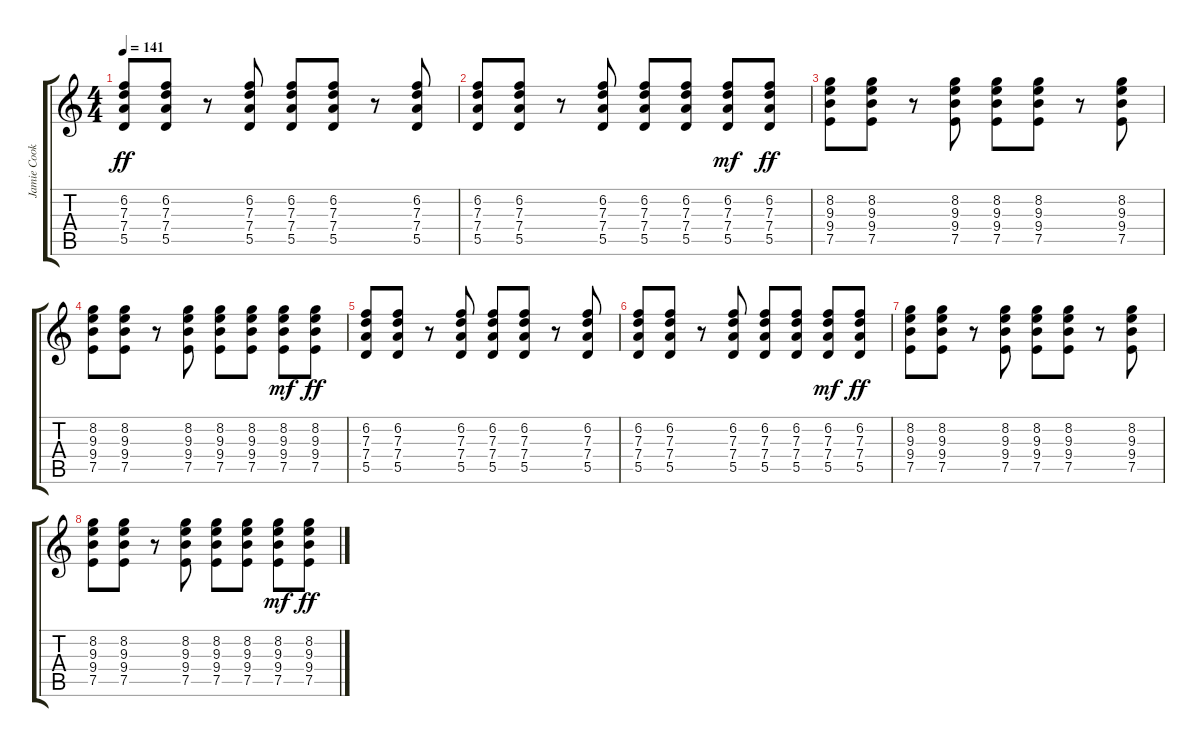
\track ("Jamie Cook" "Jamie Cook") {instrument overdrivenguitar}
\staff {score tabs}
\tuning (E4 B3 G3 D3 A2 E2) {hide}
\ts (4 4)
\tempo 141
\clef g2
\ks c
(6.2 7.3 7.4 5.5).8{dy ff} (6.2 7.3 7.4 5.5).8 r.8 (6.2 7.3 7.4 5.5).8 (6.2 7.3 7.4 5.5).8 (6.2 7.3 7.4 5.5).8 r.8 (6.2 7.3 7.4 5.5).8 |
(6.2 7.3 7.4 5.5).8 (6.2 7.3 7.4 5.5).8 r.8 (6.2 7.3 7.4 5.5).8 (6.2 7.3 7.4 5.5).8 (6.2 7.3 7.4 5.5).8 (6.2 7.3 7.4 5.5).8{dy mf} (6.2 7.3 7.4 5.5).8{dy ff} |
(8.2 9.3 9.4 7.5).8 (8.2 9.3 9.4 7.5).8 r.8 (8.2 9.3 9.4 7.5).8 (8.2 9.3 9.4 7.5).8 (8.2 9.3 9.4 7.5).8 r.8 (8.2 9.3 9.4 7.5).8 |
(8.2 9.3 9.4 7.5).8 (8.2 9.3 9.4 7.5).8 r.8 (8.2 9.3 9.4 7.5).8 (8.2 9.3 9.4 7.5).8 (8.2 9.3 9.4 7.5).8 (8.2 9.3 9.4 7.5).8{dy mf} (8.2 9.3 9.4 7.5).8{dy ff} |
(6.2 7.3 7.4 5.5).8 (6.2 7.3 7.4 5.5).8 r.8 (6.2 7.3 7.4 5.5).8 (6.2 7.3 7.4 5.5).8 (6.2 7.3 7.4 5.5).8 r.8 (6.2 7.3 7.4 5.5).8 |
(6.2 7.3 7.4 5.5).8 (6.2 7.3 7.4 5.5).8 r.8 (6.2 7.3 7.4 5.5).8 (6.2 7.3 7.4 5.5).8 (6.2 7.3 7.4 5.5).8 (6.2 7.3 7.4 5.5).8{dy mf} (6.2 7.3 7.4 5.5).8{dy ff} |
(8.2 9.3 9.4 7.5).8 (8.2 9.3 9.4 7.5).8 r.8 (8.2 9.3 9.4 7.5).8 (8.2 9.3 9.4 7.5).8 (8.2 9.3 9.4 7.5).8 r.8 (8.2 9.3 9.4 7.5).8 |
(8.2 9.3 9.4 7.5).8 (8.2 9.3 9.4 7.5).8 r.8 (8.2 9.3 9.4 7.5).8 (8.2 9.3 9.4 7.5).8 (8.2 9.3 9.4 7.5).8 (8.2 9.3 9.4 7.5).8{dy mf} (8.2 9.3 9.4 7.5).8{dy ff}
